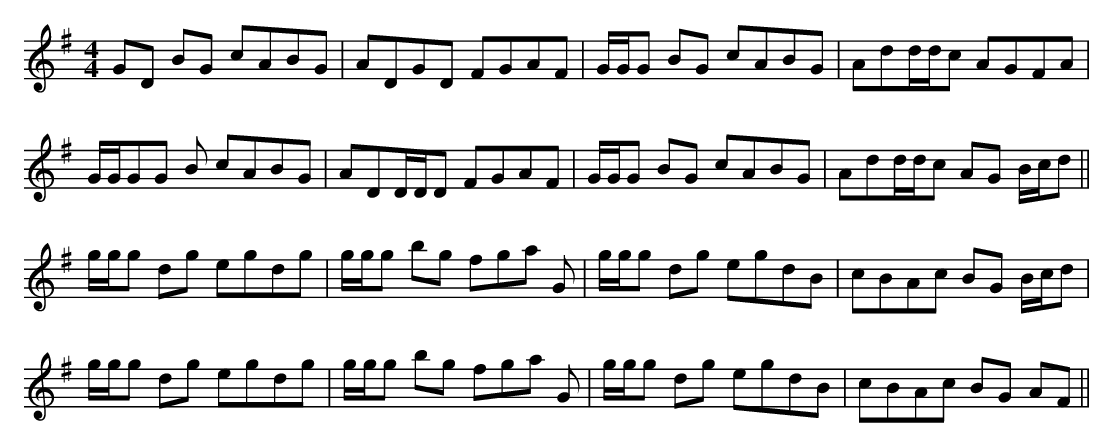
X:1
M:4/4
K:G
GD BG cABG|ADGD FGAF|G/G/G BG cABG|Add/d/c AGFA|
G/G/GG B cABG|ADD/D/D FGAF|G/G/G BG cABG|Add/d/c AG B/c/d||
g/g/g dg egdg|g/g/g bg fga G|g/g/g dg egdB|cBAc BG B/c/d|
g/g/g dg egdg|g/g/g bg fga G|g/g/g dg egdB|cBAc BG AF||
